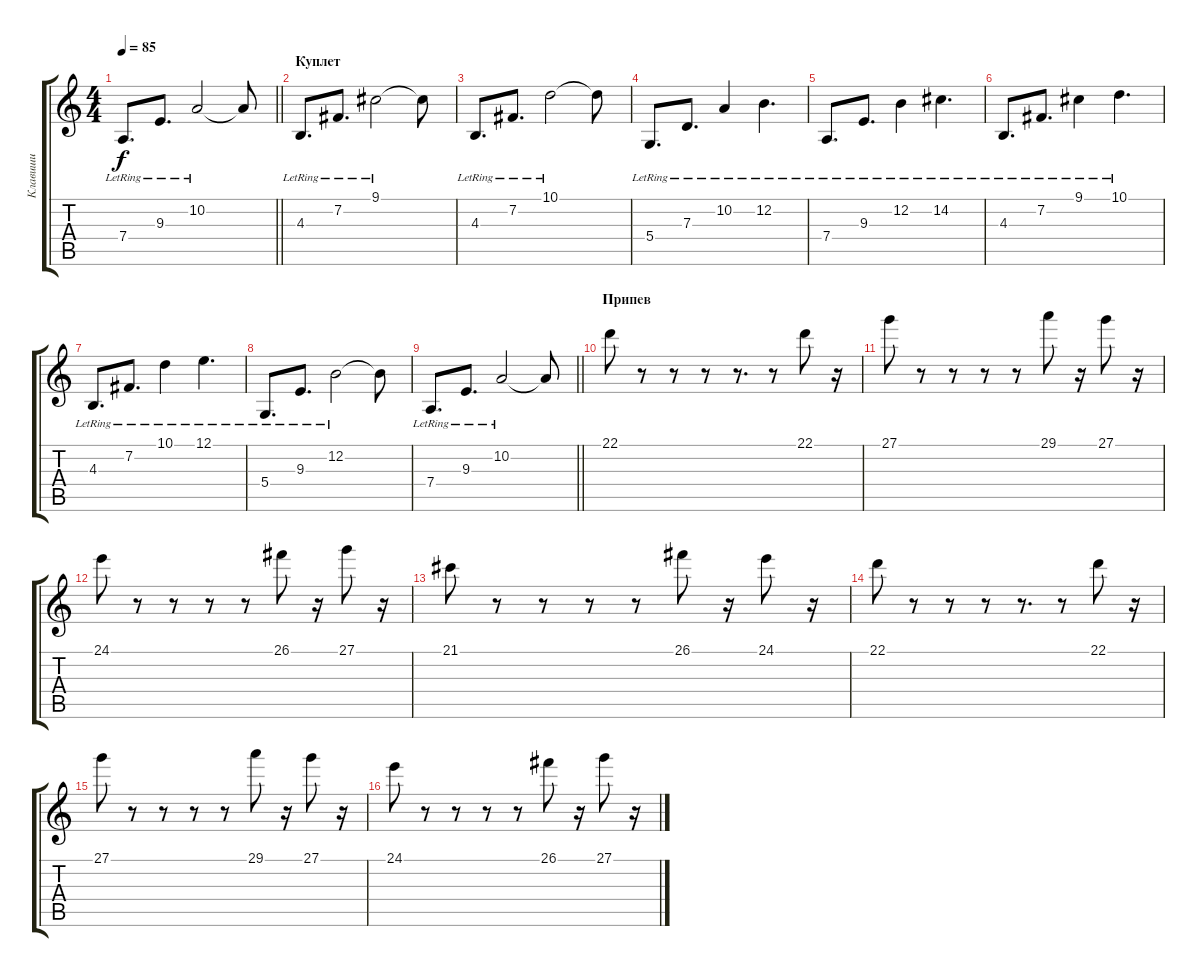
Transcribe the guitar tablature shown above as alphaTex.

\track ("Клавиши" "Клавиши") {instrument electricgrandpiano}
\staff {score tabs}
\tuning (E4 B3 G3 D3 A2 E2) {hide}
\ts (4 4)
\tempo 85
\clef g2
\barLineRight lightlight
\ks c
7.4{lr}.8{d dy f} 9.3{lr}.8{d} 10.2{lr}.2 10.2{t}.8 |
\section ("" "Куплет")
4.3{lr}.8{d} 7.2{lr}.8{d} 9.1{lr}.2 9.1{t}.8 |
4.3{lr}.8{d} 7.2{lr}.8{d} 10.1{lr}.2 10.1{t}.8 |
5.4{lr}.8{d} 7.3{lr}.8{d} 10.2{lr}.4 12.2{lr}.4{d} |
7.4{lr}.8{d} 9.3{lr}.8{d} 12.2{lr}.4 14.2{lr}.4{d} |
4.3{lr}.8{d} 7.2{lr}.8{d} 9.1{lr}.4 10.1{lr}.4{d} |
4.3{lr}.8{d} 7.2{lr}.8{d} 10.1{lr}.4 12.1{lr}.4{d} |
5.4{lr}.8{d} 9.3{lr}.8{d} 12.2{lr}.2 12.2{t}.8 |
\barLineRight lightlight
7.4{lr}.8{d} 9.3{lr}.8{d} 10.2{lr}.2 10.2{t}.8 |
\section ("" "Припев")
22.1.8 r.8 r.8 r.8 r.8{d} r.8 22.1.8 r.16 |
27.1.8 r.8 r.8 r.8 r.8 29.1.8 r.16 27.1.8 r.16 |
24.1.8 r.8 r.8 r.8 r.8 26.1.8 r.16 27.1.8 r.16 |
21.1.8 r.8 r.8 r.8 r.8 26.1.8 r.16 24.1.8 r.16 |
22.1.8 r.8 r.8 r.8 r.8{d} r.8 22.1.8 r.16 |
27.1.8 r.8 r.8 r.8 r.8 29.1.8 r.16 27.1.8 r.16 |
24.1.8 r.8 r.8 r.8 r.8 26.1.8 r.16 27.1.8 r.16
